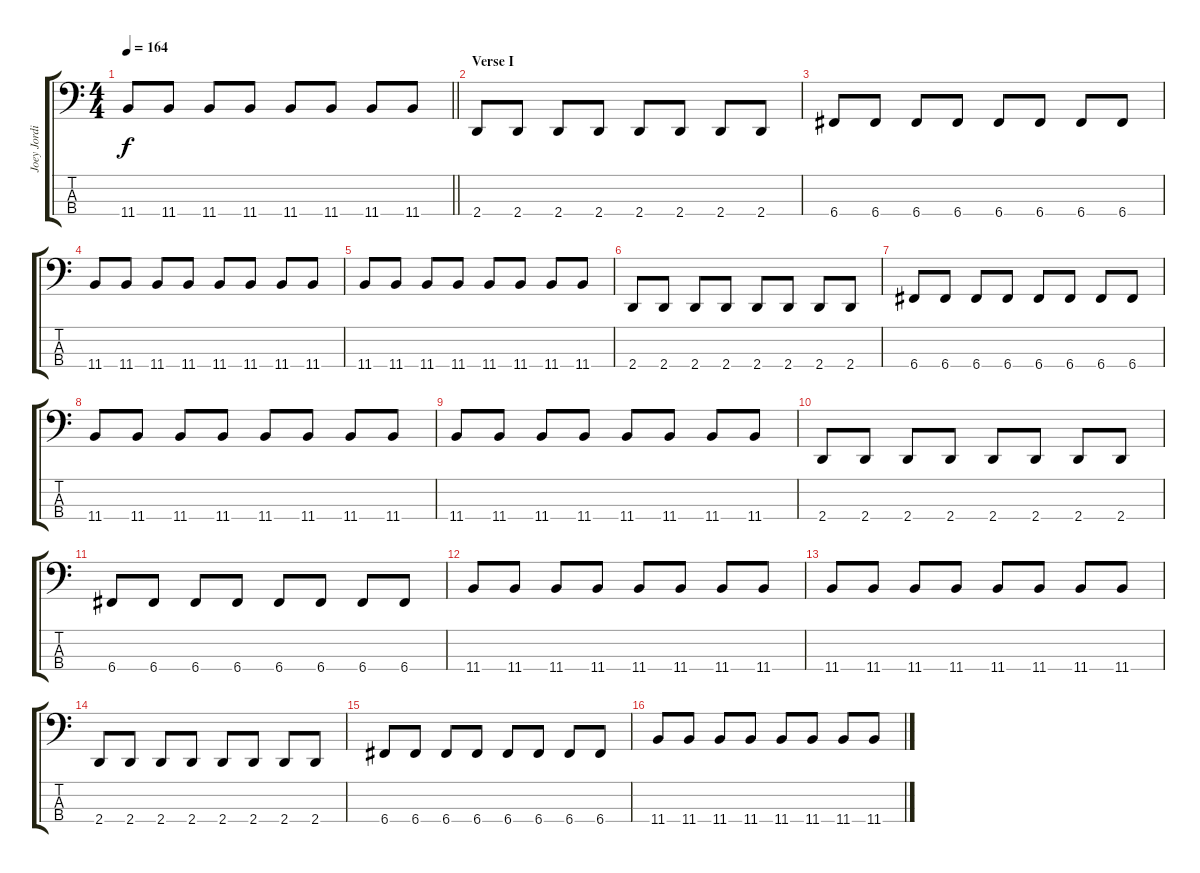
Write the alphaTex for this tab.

\track ("Joey Jordison II" "Joey Jordi") {instrument electricbassfinger}
\staff {score tabs}
\tuning (F2 C2 G1 C1) {hide}
\ts (4 4)
\tempo 164
\clef f4
\barLineRight lightlight
\ks c
11.4.8{dy f} 11.4.8 11.4.8 11.4.8 11.4.8 11.4.8 11.4.8 11.4.8 |
\section ("" "Verse I")
2.4.8 2.4.8 2.4.8 2.4.8 2.4.8 2.4.8 2.4.8 2.4.8 |
6.4.8 6.4.8 6.4.8 6.4.8 6.4.8 6.4.8 6.4.8 6.4.8 |
11.4.8 11.4.8 11.4.8 11.4.8 11.4.8 11.4.8 11.4.8 11.4.8 |
11.4.8 11.4.8 11.4.8 11.4.8 11.4.8 11.4.8 11.4.8 11.4.8 |
2.4.8 2.4.8 2.4.8 2.4.8 2.4.8 2.4.8 2.4.8 2.4.8 |
6.4.8 6.4.8 6.4.8 6.4.8 6.4.8 6.4.8 6.4.8 6.4.8 |
11.4.8 11.4.8 11.4.8 11.4.8 11.4.8 11.4.8 11.4.8 11.4.8 |
11.4.8 11.4.8 11.4.8 11.4.8 11.4.8 11.4.8 11.4.8 11.4.8 |
2.4.8 2.4.8 2.4.8 2.4.8 2.4.8 2.4.8 2.4.8 2.4.8 |
6.4.8 6.4.8 6.4.8 6.4.8 6.4.8 6.4.8 6.4.8 6.4.8 |
11.4.8 11.4.8 11.4.8 11.4.8 11.4.8 11.4.8 11.4.8 11.4.8 |
11.4.8 11.4.8 11.4.8 11.4.8 11.4.8 11.4.8 11.4.8 11.4.8 |
2.4.8 2.4.8 2.4.8 2.4.8 2.4.8 2.4.8 2.4.8 2.4.8 |
6.4.8 6.4.8 6.4.8 6.4.8 6.4.8 6.4.8 6.4.8 6.4.8 |
11.4.8 11.4.8 11.4.8 11.4.8 11.4.8 11.4.8 11.4.8 11.4.8
